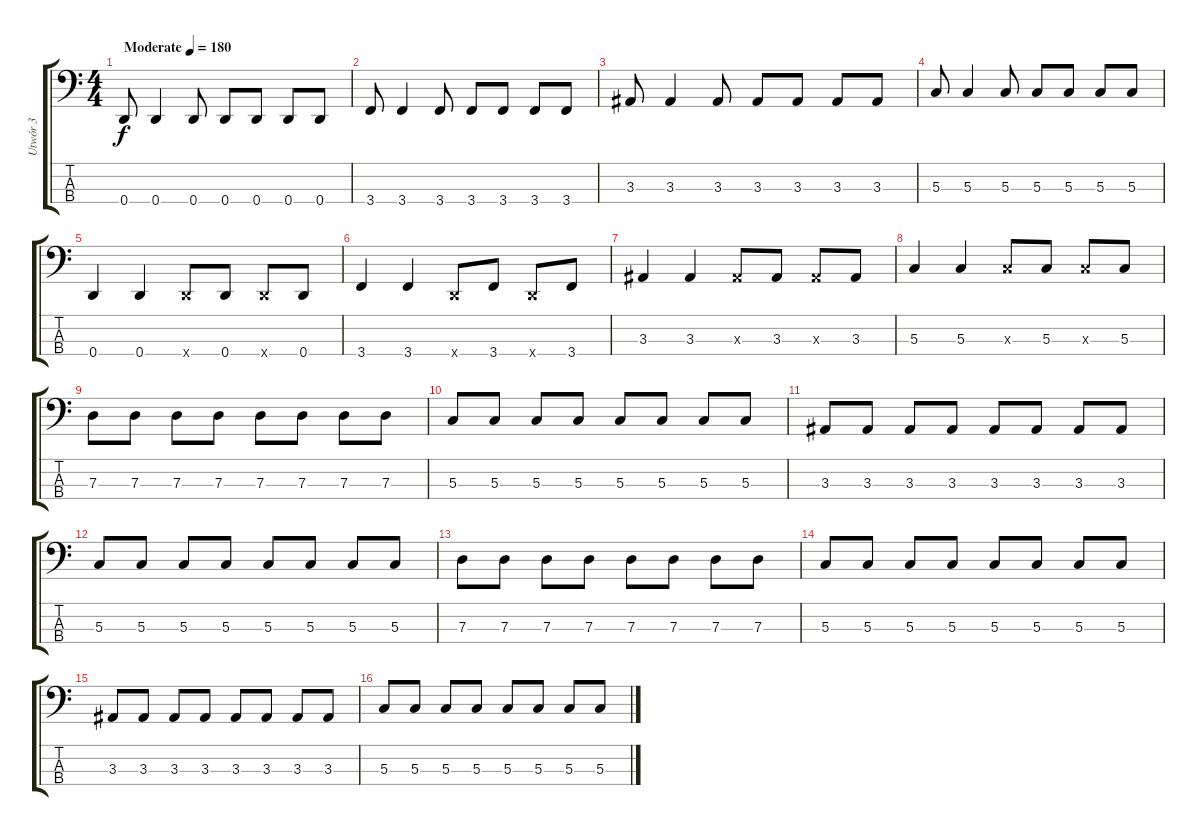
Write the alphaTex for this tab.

\track ("Utwór 3" "Utwór 3") {instrument electricbassfinger}
\staff {score tabs}
\tuning (F2 C2 G1 D1) {hide}
\ts (4 4)
\tempo (180 "Moderate")
\clef f4
\ks c
0.4.8{dy f instrument electricbassfinger} 0.4.4 0.4.8 0.4.8 0.4.8 0.4.8 0.4.8 |
3.4.8 3.4.4 3.4.8 3.4.8 3.4.8 3.4.8 3.4.8 |
3.3.8 3.3.4 3.3.8 3.3.8 3.3.8 3.3.8 3.3.8 |
5.3.8 5.3.4 5.3.8 5.3.8 5.3.8 5.3.8 5.3.8 |
0.4.4 0.4.4 0.4{x}.8 0.4.8 0.4{x}.8 0.4.8 |
3.4.4 3.4.4 0.4{x}.8 3.4.8 0.4{x}.8 3.4.8 |
3.3.4 3.3.4 3.3{x}.8 3.3.8 3.3{x}.8 3.3.8 |
5.3.4 5.3.4 5.3{x}.8 5.3.8 5.3{x}.8 5.3.8 |
7.3.8 7.3.8 7.3.8 7.3.8 7.3.8 7.3.8 7.3.8 7.3.8 |
5.3.8 5.3.8 5.3.8 5.3.8 5.3.8 5.3.8 5.3.8 5.3.8 |
3.3.8 3.3.8 3.3.8 3.3.8 3.3.8 3.3.8 3.3.8 3.3.8 |
5.3.8 5.3.8 5.3.8 5.3.8 5.3.8 5.3.8 5.3.8 5.3.8 |
7.3.8 7.3.8 7.3.8 7.3.8 7.3.8 7.3.8 7.3.8 7.3.8 |
5.3.8 5.3.8 5.3.8 5.3.8 5.3.8 5.3.8 5.3.8 5.3.8 |
3.3.8 3.3.8 3.3.8 3.3.8 3.3.8 3.3.8 3.3.8 3.3.8 |
5.3.8 5.3.8 5.3.8 5.3.8 5.3.8 5.3.8 5.3.8 5.3.8
